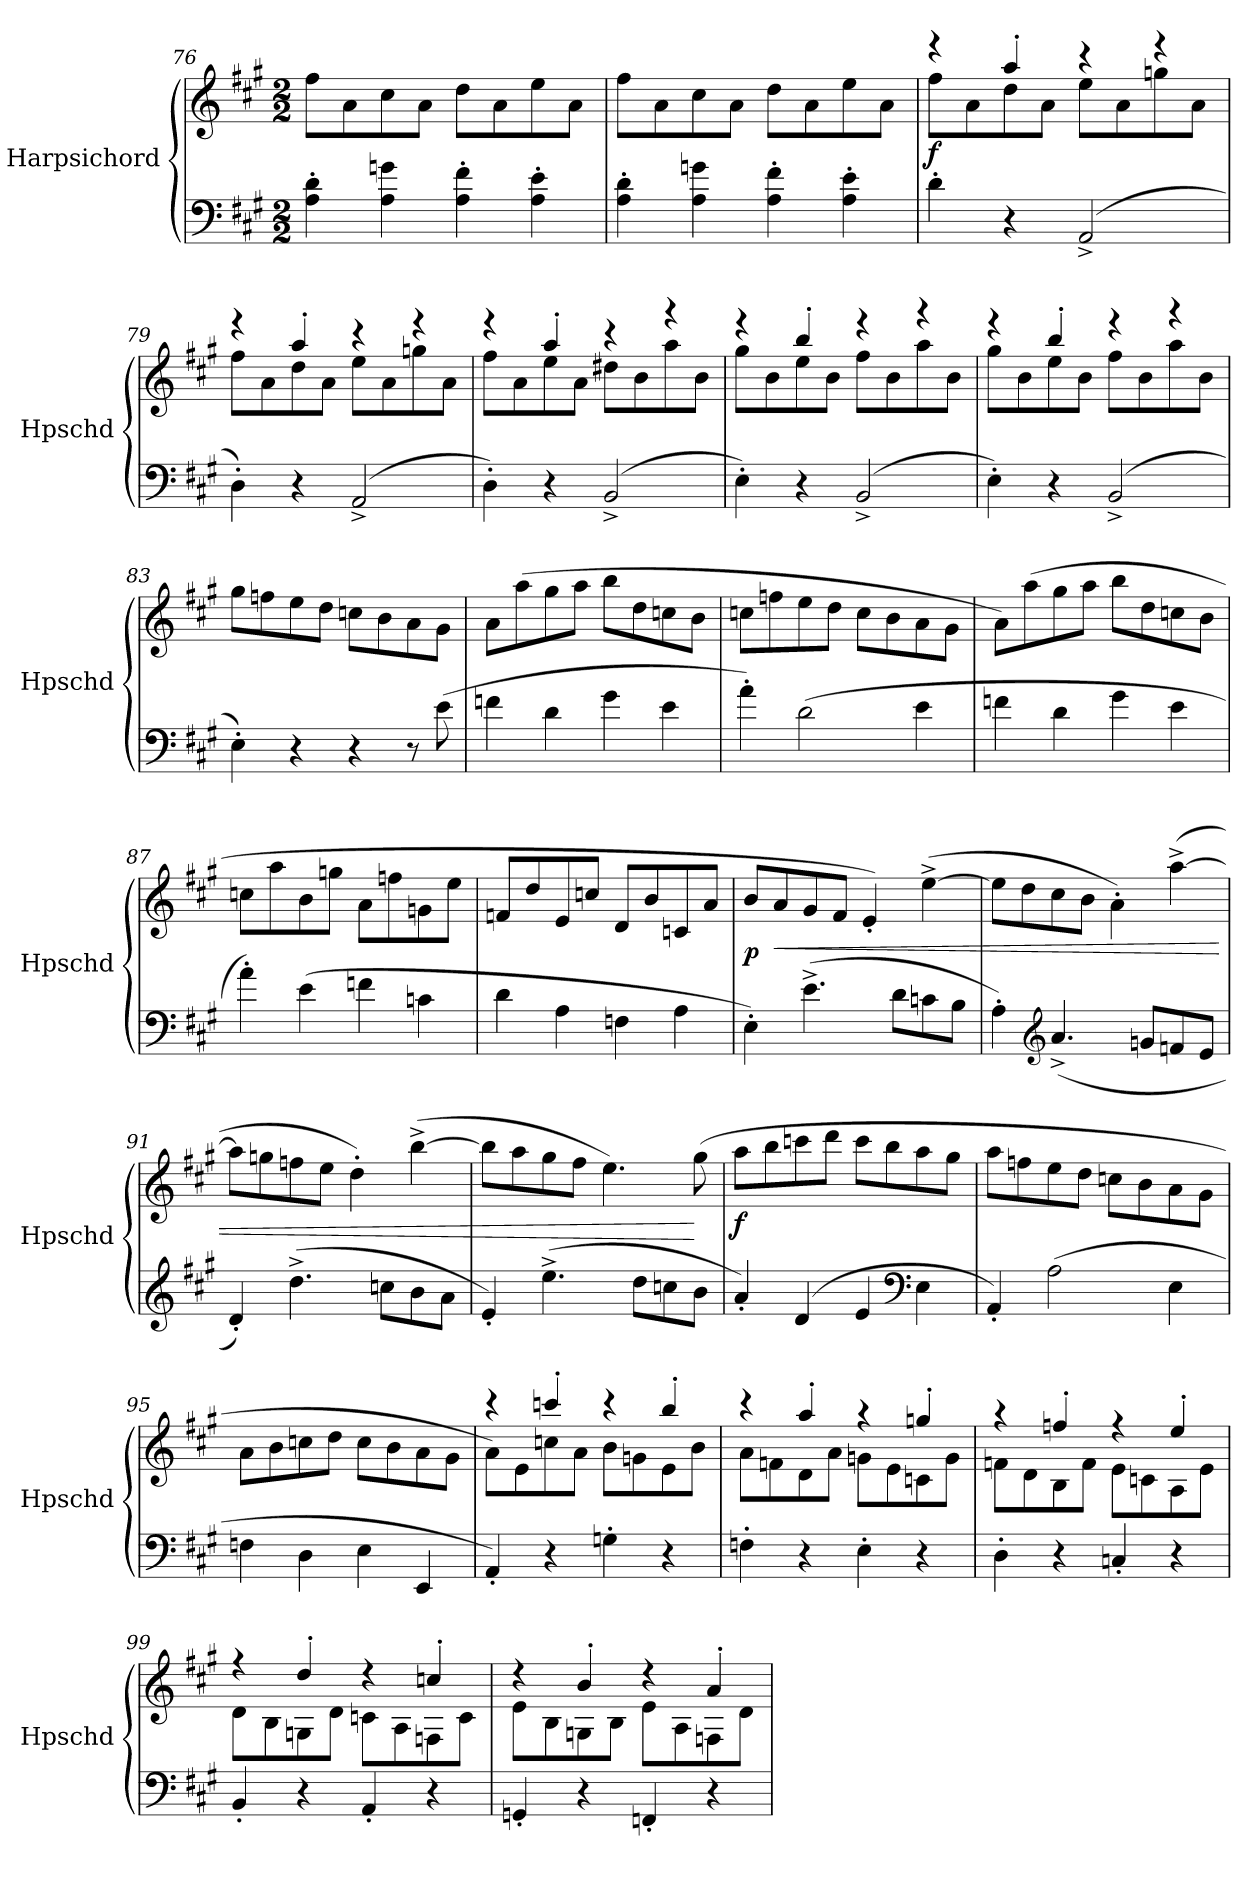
**kern	**kern	**dynam
*part1	*part1	*part1
*staff2	*staff1	*staff1/2
*I"Harpsichord	*	*
*I'Hpschd	*	*
*clefF4	*clefG2	*
*k[f#c#g#]	*k[f#c#g#]	*
*A:	*A:	*
*M2/2	*M2/2	*
=76	=76	=76
4A'\ 4d'\	8ff#\L	.
.	8a\	.
4A\ 4gn\	8cc#\	.
.	8a\J	.
4A'\ 4f#'\	8dd\L	.
.	8a\	.
4A'\ 4e'\	8ee\	.
.	8a\J	.
=77	=77	=77
4A'\ 4d'\	8ff#\L	.
.	8a\	.
4A\ 4gn\	8cc#\	.
.	8a\J	.
4A'\ 4f#'\	8dd\L	.
.	8a\	.
4A'\ 4e'\	8ee\	.
.	8a\J	.
=78	=78	=78
*	*^	*
4d'\	4r	8ff#\L	f
.	.	8a\	.
4r	4aa'/	8dd\	.
.	.	8a\J	.
(2AA^/	4r	8ee\L	.
.	.	8a\	.
.	4r	8ggn\	.
.	.	8a\J	.
=79	=79	=79	=79
4D'\)	4r	8ff#\L	.
.	.	8a\	.
4r	4aa'/	8dd\	.
.	.	8a\J	.
(2AA^/	4r	8ee\L	.
.	.	8a\	.
.	4r	8ggn\	.
.	.	8a\J	.
=80	=80	=80	=80
4D'\)	4r	8ff#\L	.
.	.	8a\	.
4r	4aa'/	8ee\	.
.	.	8a\J	.
(2BB^/	4r	8dd#X\L	.
.	.	8b\	.
.	4r	8aa\	.
.	.	8b\J	.
=81	=81	=81	=81
4E'\)	4r	8gg#\L	.
.	.	8b\	.
4r	4bb'/	8ee\	.
.	.	8b\J	.
(2BB^/	4r	8ff#\L	.
.	.	8b\	.
.	4r	8aa\	.
.	.	8b\J	.
=82	=82	=82	=82
4E'\)	4r	8gg#\L	.
.	.	8b\	.
4r	4bb'/	8ee\	.
.	.	8b\J	.
(2BB^/	4r	8ff#\L	.
.	.	8b\	.
.	4r	8aa\	.
.	.	8b\J	.
*	*v	*v	*
=83	=83	=83
4E'\)	8gg#\L	.
.	8ffn\	.
4r	8ee\	.
.	8dd\J	.
4r	8ccn\L	.
.	8b\	.
8r	8a\	.
(8e\	8g#\J	.
=84	=84	=84
4fn\	8a\L	.
.	(8aa\	.
4d\	8gg#\	.
.	8aa\J	.
4g#\	8bb\L	.
.	8dd\	.
4e\	8ccn\	.
.	8b\J	.
=85	=85	=85
4a'\)	8ccn\L	.
.	8ffn\	.
(2d\	8ee\	.
.	8dd\J	.
.	8cc\L	.
.	8b\	.
4e\	8a\	.
.	8g#\J	.
=86	=86	=86
4fn\	8a\L)	.
.	(8aa\	.
4d\	8gg#\	.
.	8aa\J	.
4g#\	8bb\L	.
.	8dd\	.
4e\	8ccn\	.
.	8b\J	.
=87	=87	=87
4a'\)	8ccn\L	.
.	8aa\	.
(4e\	8b\	.
.	8ggn\J	.
4fn\	8a\L	.
.	8ffn\	.
4cn\	8gn\	.
.	8ee\J	.
=88	=88	=88
4d\	8fn/L	.
.	8dd/	.
4A\	8e/	.
.	8ccn/J	.
4Fn\	8d/L	.
.	8b/	.
4A\	8cn/	.
.	8a/J	.
=89	=89	=89
4E'\)	8b/L	p
.	8a/	<
(4.e^\	8g#/	.
.	8f#/J	.
.	4e'/)	.
8d\L	.	.
8cn\	([4ee^\	.
8B\J	.	.
=90	=90	=90
4A'\)	8ee\L]	.
.	8dd\	.
*clefG2	*	*
(4.a^/	8cc#\	.
.	8b\J	.
.	4a'\)	.
8gn/L	.	.
8fn/	([4aa^\	.
8e/J	.	.
=91	=91	=91
4d'/)	8aa\L]	.
.	8ggn\	.
(4.dd^\	8ffn\	.
.	8ee\J	.
.	4dd'\)	.
8ccn\L	.	.
8b\	([4bb^\	.
8a\J	.	.
=92	=92	=92
4e'/)	8bb\L]	.
.	8aa\	.
(4.ee^\	8gg#\	.
.	8ff#\J	.
.	4.ee\)	.
8dd\L	.	.
8ccn\	.	.
8b\J	(8gg#\	[
=93	=93	=93
4a'/)	8aa\L	f
.	8bb\	.
(4d/	8cccn\	.
.	8ddd\J	.
4e/	8ccc\L	.
.	8bb\	.
*clefF4	*	*
4E\	8aa\	.
.	8gg#\J	.
=94	=94	=94
4AA'/)	8aa\L	.
.	8ffn\	.
(2A\	8ee\	.
.	8dd\J	.
.	8ccn\L	.
.	8b\	.
4E\	8a\	.
.	8g#\J	.
=95	=95	=95
4Fn\	8a\L	.
.	8b\	.
4D\	8ccn\	.
.	8dd\J	.
4E\	8cc\L	.
.	8b\	.
4EE/	8a\	.
.	8g#\J	.
=96	=96	=96
*	*^	*
4AA'/)	4r	8a\L)	.
.	.	8e\	.
4r	4cccn'/	8ccn\	.
.	.	8a\J	.
4Gn'\	4r	8b\L	.
.	.	8gn\	.
4r	4bb'/	8e\	.
.	.	8b\J	.
=97	=97	=97	=97
4Fn'\	4r	8a\L	.
.	.	8fn\	.
4r	4aa'/	8d\	.
.	.	8a\J	.
4E'\	4r	8gn\L	.
.	.	8e\	.
4r	4ggn'/	8cn\	.
.	.	8g\J	.
=98	=98	=98	=98
4D'\	4r	8fn\L	.
.	.	8d\	.
4r	4ffn'/	8B\	.
.	.	8f\J	.
4Cn'/	4r	8e\L	.
.	.	8cn\	.
4r	4ee'/	8A\	.
.	.	8e\J	.
=99	=99	=99	=99
4BB'/	4r	8d\L	.
.	.	8B\	.
4r	4dd'/	8Gn\	.
.	.	8d\J	.
4AA'/	4r	8cn\L	.
.	.	8A\	.
4r	4ccn'/	8Fn\	.
.	.	8c\J	.
=100	=100	=100	=100
4GGn'/	4r	8e\L	.
.	.	8B\	.
4r	4b'/	8Gn\	.
.	.	8B\J	.
4FFn'/	4r	8e\L	.
.	.	8A\	.
4r	4a'/	8Fn\	.
.	.	8d\J	.
*	*v	*v	*
=	=	=
*-	*-	*-
